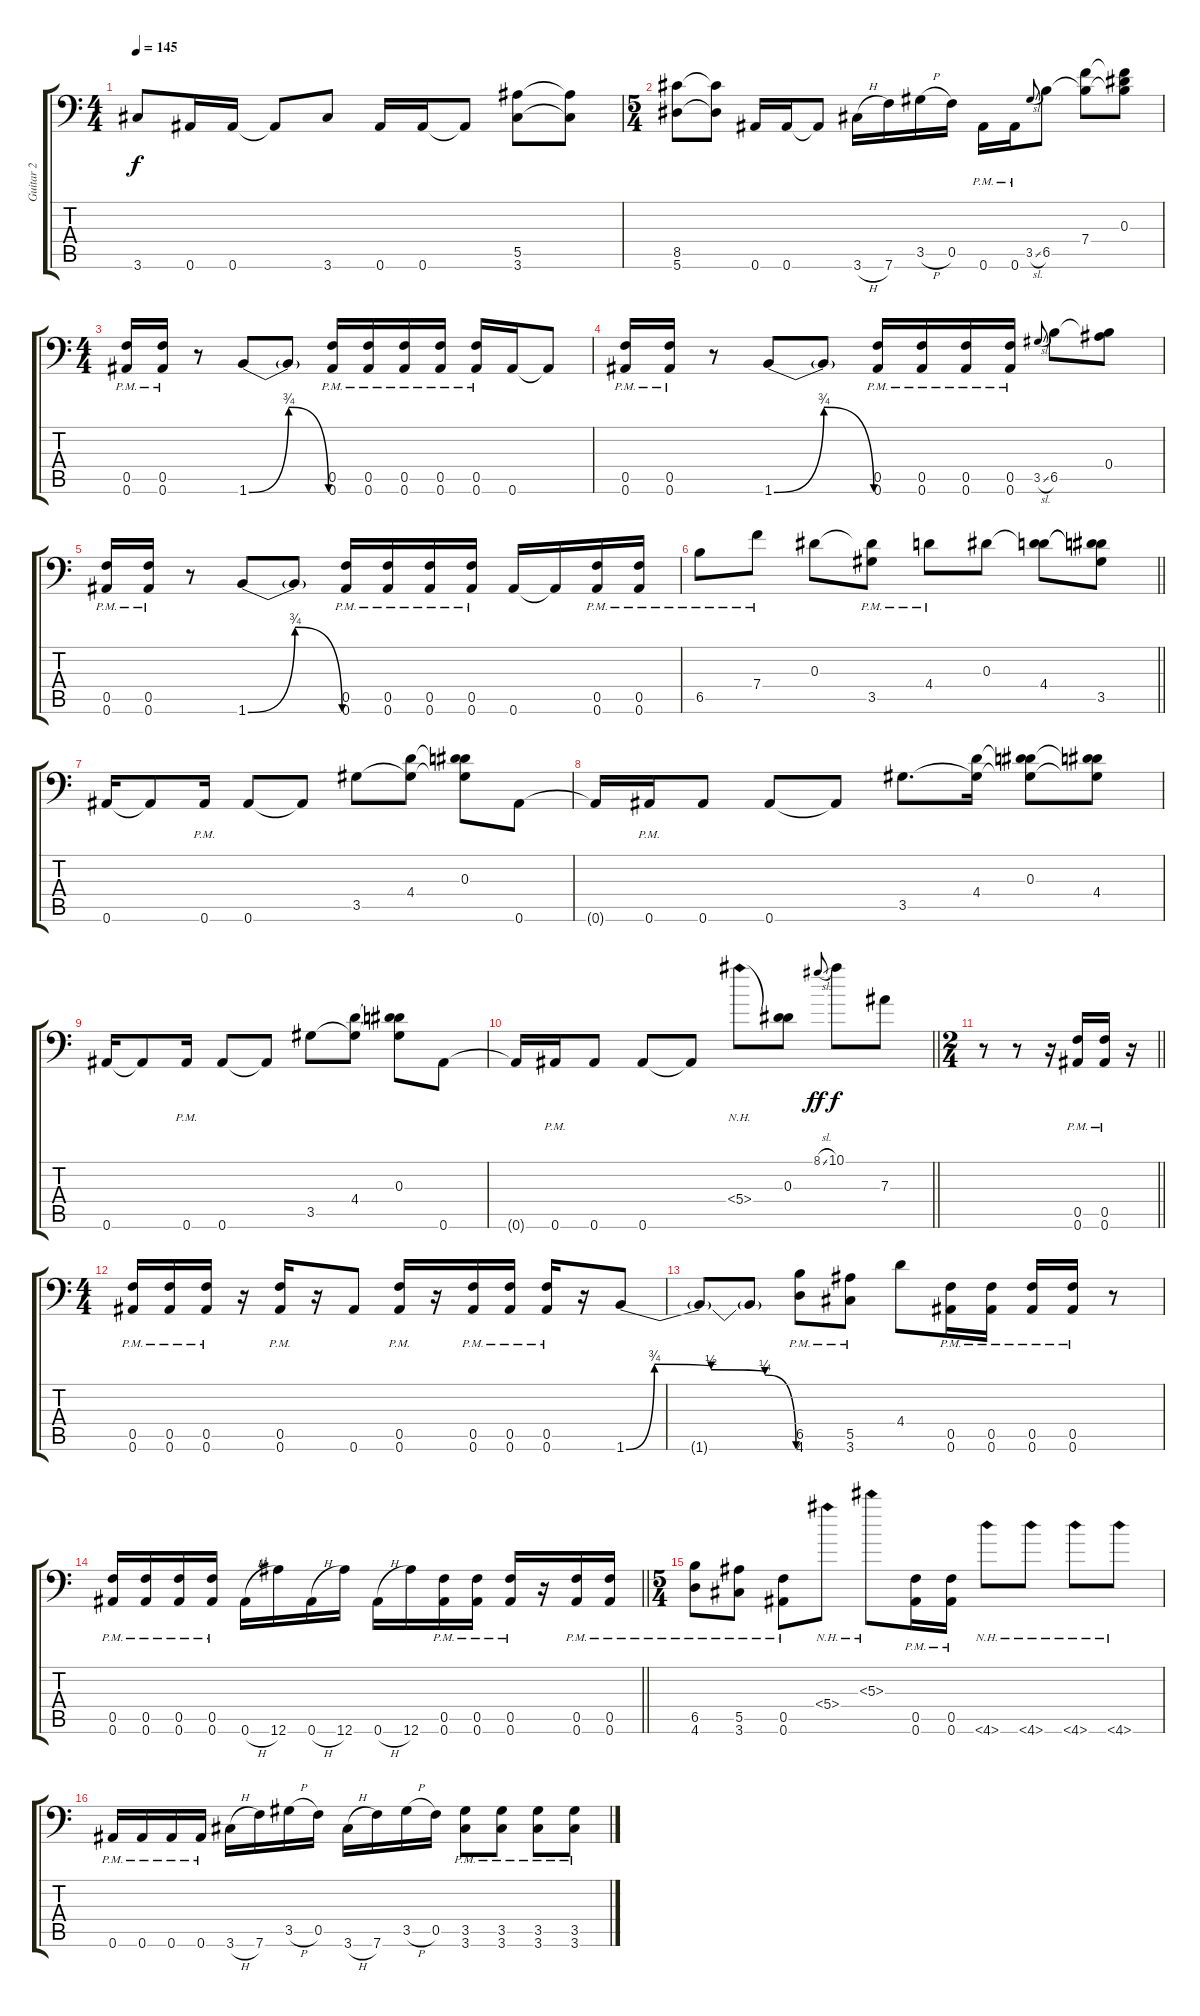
\track ("Guitar 2" "Guitar 2") {instrument distortionguitar}
\staff {score tabs}
\tuning (C4 G3 Eb3 Bb2 F2 Bb1) {hide}
\ts (4 4)
\tempo 145
\clef f4
\ks c
3.6.8{dy f balance 16} 0.6.16 0.6.16 0.6{t}.8 3.6.8 0.6.16 0.6.16 0.6{t}.8 (5.5 3.6).8 (5.5{t} 3.6{t}).8 |
\ts (5 4)
(8.5 5.6).8 (8.5{t} 5.6{t}).8 0.6.16 0.6.16 0.6{t}.8 3.6{h}.16 7.6.16 3.5{h}.16 0.5.16 0.6{pm}.16 0.6{pm}.16 3.5{sl}.8{gr onbeat} 6.5.8 (7.4 6.5{t}).8 (0.3 7.4{t} 6.5{t}).8 |
\ts (4 4)
(0.5{pm} 0.6{pm}).16 (0.5{pm} 0.6{pm}).16 r.8 1.6{be (bendrelease 0 0 30 3 30 3 60 0)}.8 1.6{t}.8 (0.5{pm} 0.6{pm}).16 (0.5{pm} 0.6{pm}).16 (0.5{pm} 0.6{pm}).16 (0.5{pm} 0.6{pm}).16 (0.5{pm} 0.6{pm}).16 0.6.16 0.6{t}.8 |
(0.5{pm} 0.6{pm}).16 (0.5{pm} 0.6{pm}).16 r.8 1.6{be (bendrelease 0 0 30 3 30 3 60 0)}.8 1.6{t}.8 (0.5{pm} 0.6{pm}).16 (0.5{pm} 0.6{pm}).16 (0.5{pm} 0.6{pm}).16 (0.5{pm} 0.6{pm}).16 3.5{sl}.8{gr onbeat} 6.5.8 (0.4 6.5{t}).8 |
(0.5{pm} 0.6{pm}).16 (0.5{pm} 0.6{pm}).16 r.8 1.6{be (bendrelease 0 0 30 3 30 3 60 0)}.8 1.6{t}.8 (0.5{pm} 0.6{pm}).16 (0.5{pm} 0.6{pm}).16 (0.5{pm} 0.6{pm}).16 (0.5{pm} 0.6{pm}).16 0.6.16 0.6{t}.16 (0.5{pm} 0.6{pm}).16 (0.5{pm} 0.6{pm}).16 |
\barLineRight lightlight
6.5{pm}.8 7.4{pm}.8 0.3.8 (0.3{t} 3.5{pm}).8 4.4{pm}.8 0.3.8 (0.3{t} 4.4).8 (0.3{t} 4.4{t} 3.5).8 |
0.6.16 0.6{t}.8 0.6{pm}.16 0.6.8 0.6{t}.8 3.5.8 (4.4 3.5{t}).8 (0.3 4.4{t} 3.5{t}).8 0.6.8 |
0.6{t}.16 0.6{pm}.16 0.6.8 0.6.8 0.6{t}.8 3.5.8{d} (4.4 3.5{t}).16 (0.3 4.4{t} 3.5{t}).8 (0.3{t} 4.4 3.5{t}).8 |
0.6.16 0.6{t}.8 0.6{pm}.16 0.6.8 0.6{t}.8 3.5.8 (4.4 3.5{t}).8 (0.3 4.4{t} 3.5{t}).8 0.6.8 |
\barLineRight lightlight
0.6{t}.16 0.6{pm}.16 0.6.8 0.6.8 0.6{t}.8 5.4{nh}.8 (0.3 5.4{t}).8 8.1{sl}.8{gr onbeat dy ff} 10.1.8{dy f} 7.3.8 |
\ts (2 4)
\barLineRight lightlight
r.8 r.8 r.16 (0.5{pm} 0.6{pm}).16 (0.5{pm} 0.6{pm}).16 r.16 |
\ts (4 4)
(0.5{pm} 0.6{pm}).16 (0.5{pm} 0.6{pm}).16 (0.5{pm} 0.6{pm}).16 r.16 (0.5{pm} 0.6{pm}).16 r.16 0.6.8 (0.5{pm} 0.6{pm}).16 r.16 (0.5{pm} 0.6{pm}).16 (0.5{pm} 0.6{pm}).16 (0.5{pm} 0.6{pm}).16 r.16 1.6{be (custom 0 0 10 3 30 2 49 1 60 0)}.8 |
1.6{t}.8 1.6{t}.8 (6.5{pm} 4.6{pm}).8 (5.5{pm} 3.6{pm}).8 4.4.8 (0.5{pm} 0.6{pm}).16 (0.5{pm} 0.6{pm}).16 (0.5{pm} 0.6{pm}).16 (0.5{pm} 0.6{pm}).16 r.8 |
\barLineRight lightlight
(0.5{pm} 0.6{pm}).16 (0.5{pm} 0.6{pm}).16 (0.5{pm} 0.6{pm}).16 (0.5{pm} 0.6{pm}).16 0.6{h}.16 12.6.16 0.6{h}.16 12.6.16 0.6{h}.16 12.6.16 (0.5{pm} 0.6{pm}).16 (0.5{pm} 0.6{pm}).16 (0.5{pm} 0.6{pm}).16 r.16 (0.5{pm} 0.6{pm}).16 (0.5{pm} 0.6{pm}).16 |
\ts (5 4)
(6.5{pm} 4.6{pm}).8 (5.5{pm} 3.6{pm}).8 (0.5{pm} 0.6{pm}).8 5.4{nh}.8 5.3{nh}.8 (0.5{pm} 0.6{pm}).16 (0.5{pm} 0.6{pm}).16 4.6{nh}.8 4.6{nh}.8 4.6{nh}.8 4.6{nh}.8 |
0.6{pm}.16 0.6{pm}.16 0.6{pm}.16 0.6{pm}.16 3.6{h}.16 7.6.16 3.5{h}.16 0.5.16 3.6{h}.16 7.6.16 3.5{h}.16 0.5.16 (3.5{pm} 3.6{pm}).8 (3.5{pm} 3.6{pm}).8 (3.5{pm} 3.6{pm}).8 (3.5{pm} 3.6{pm}).8
